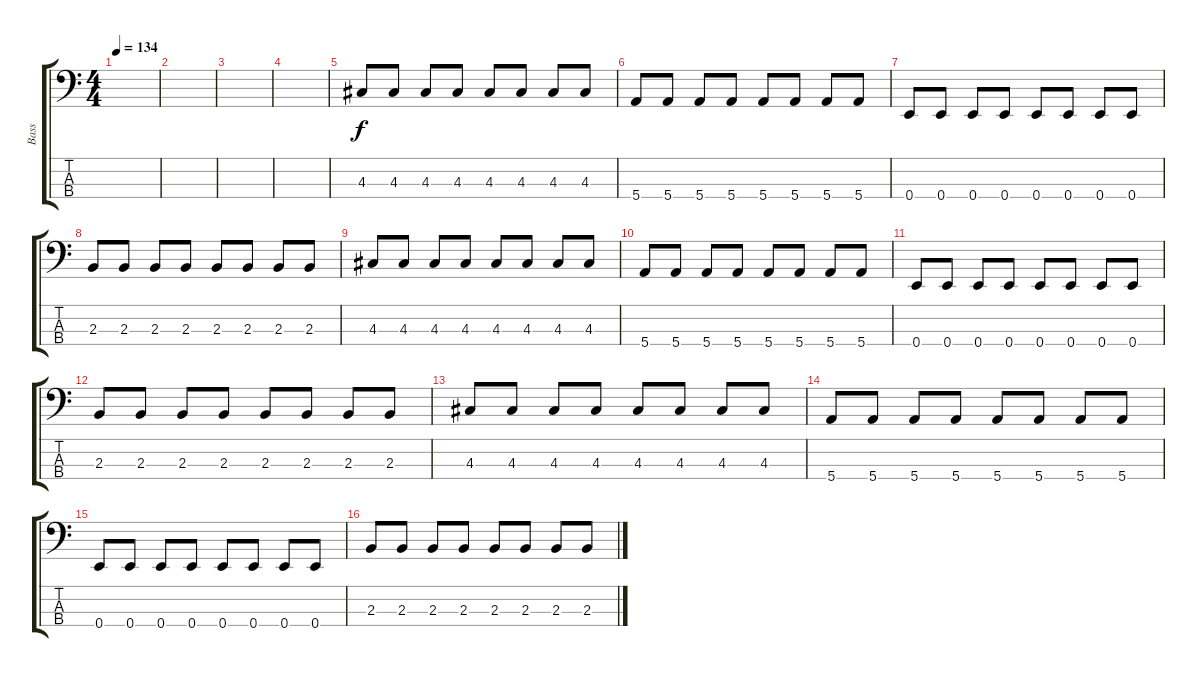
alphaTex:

\track ("Bass" "Bass") {instrument electricbassfinger}
\staff {score tabs}
\tuning (G2 D2 A1 E1) {hide}
\ts (4 4)
\tempo 134
\clef f4
\ks c
|
|
|
|
4.3.8 4.3.8 4.3.8 4.3.8 4.3.8 4.3.8 4.3.8 4.3.8 |
5.4.8 5.4.8 5.4.8 5.4.8 5.4.8 5.4.8 5.4.8 5.4.8 |
0.4.8 0.4.8 0.4.8 0.4.8 0.4.8 0.4.8 0.4.8 0.4.8 |
2.3.8 2.3.8 2.3.8 2.3.8 2.3.8 2.3.8 2.3.8 2.3.8 |
4.3.8 4.3.8 4.3.8 4.3.8 4.3.8 4.3.8 4.3.8 4.3.8 |
5.4.8 5.4.8 5.4.8 5.4.8 5.4.8 5.4.8 5.4.8 5.4.8 |
0.4.8 0.4.8 0.4.8 0.4.8 0.4.8 0.4.8 0.4.8 0.4.8 |
2.3.8 2.3.8 2.3.8 2.3.8 2.3.8 2.3.8 2.3.8 2.3.8 |
4.3.8 4.3.8 4.3.8 4.3.8 4.3.8 4.3.8 4.3.8 4.3.8 |
5.4.8 5.4.8 5.4.8 5.4.8 5.4.8 5.4.8 5.4.8 5.4.8 |
0.4.8 0.4.8 0.4.8 0.4.8 0.4.8 0.4.8 0.4.8 0.4.8 |
2.3.8 2.3.8 2.3.8 2.3.8 2.3.8 2.3.8 2.3.8 2.3.8
